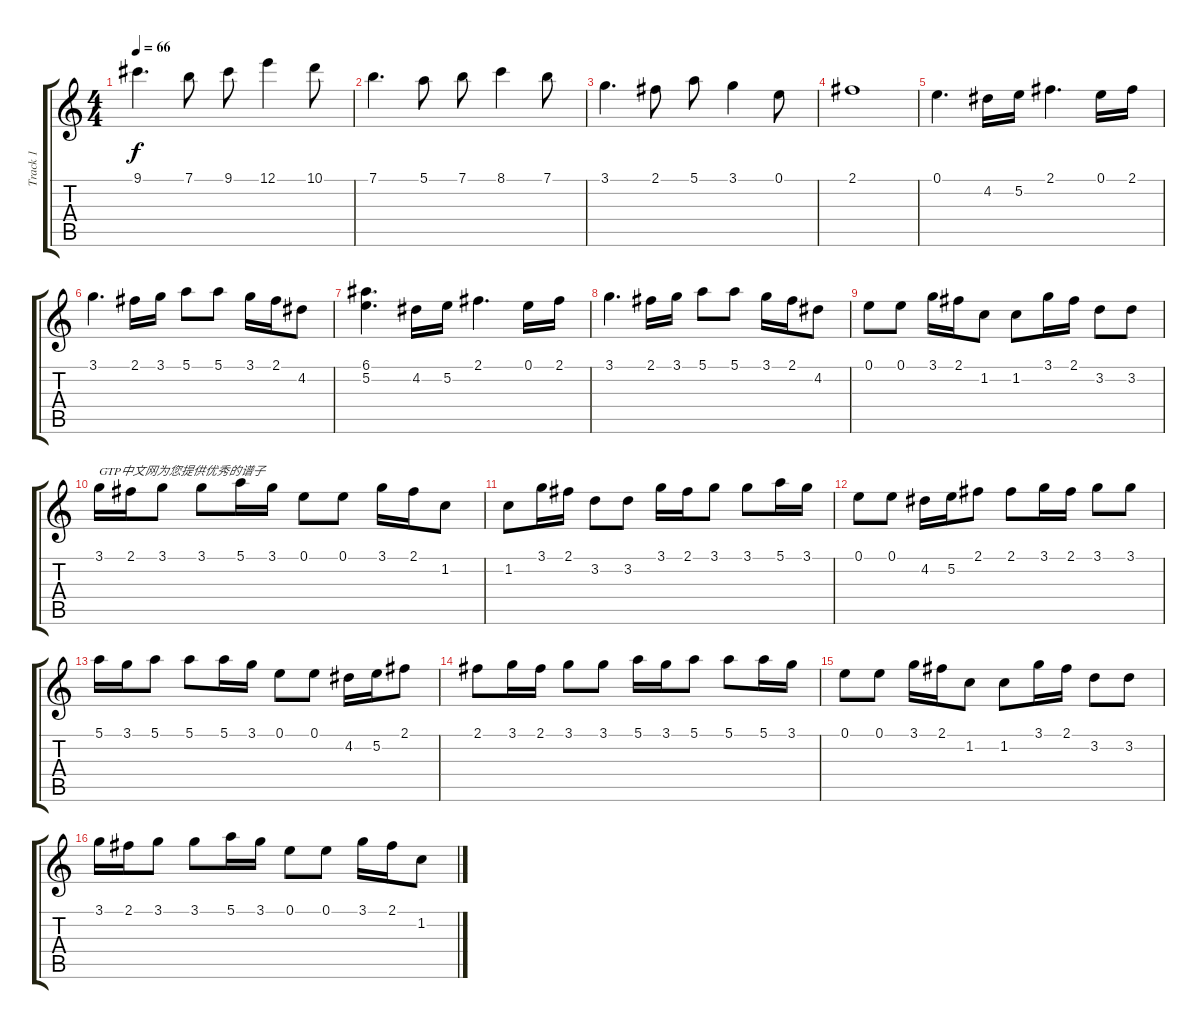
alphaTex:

\track ("Track 1" "Track 1") {instrument electricguitarjazz}
\staff {score tabs}
\tuning (E4 B3 G3 D3 A2 E2) {hide}
\ts (4 4)
\tempo 66
\clef g2
\ks c
9.1.4{d dy f} 7.1.8 9.1.8 12.1.4 10.1.8 |
7.1.4{d} 5.1.8 7.1.8 8.1.4 7.1.8 |
3.1.4{d} 2.1.8 5.1.8 3.1.4 0.1.8 |
2.1.1 |
0.1.4{d} 4.2.16 5.2.16 2.1.4{d} 0.1.16 2.1.16 |
3.1.4{d} 2.1.16 3.1.16 5.1.8 5.1.8 3.1.16 2.1.16 4.2.8 |
(6.1 5.2).4{d txt " "} 4.2.16 5.2.16 2.1.4{d} 0.1.16 2.1.16 |
3.1.4{d} 2.1.16 3.1.16 5.1.8 5.1.8 3.1.16 2.1.16 4.2.8 |
0.1.8 0.1.8 3.1.16 2.1.16 1.2.8 1.2.8 3.1.16 2.1.16 3.2.8 3.2.8 |
3.1.16{txt "GTP中文网为您提供优秀的谱子"} 2.1.16 3.1.8 3.1.8 5.1.16 3.1.16 0.1.8 0.1.8 3.1.16 2.1.16 1.2.8 |
1.2.8 3.1.16 2.1.16 3.2.8 3.2.8 3.1.16 2.1.16 3.1.8 3.1.8 5.1.16 3.1.16 |
0.1.8 0.1.8 4.2.16 5.2.16 2.1.8 2.1.8 3.1.16 2.1.16 3.1.8 3.1.8 |
5.1.16 3.1.16 5.1.8 5.1.8 5.1.16 3.1.16 0.1.8 0.1.8 4.2.16 5.2.16 2.1.8 |
2.1.8 3.1.16 2.1.16 3.1.8 3.1.8 5.1.16 3.1.16 5.1.8 5.1.8 5.1.16 3.1.16 |
0.1.8 0.1.8 3.1.16 2.1.16 1.2.8 1.2.8 3.1.16 2.1.16 3.2.8 3.2.8 |
3.1.16 2.1.16 3.1.8 3.1.8 5.1.16 3.1.16 0.1.8 0.1.8 3.1.16 2.1.16 1.2.8
